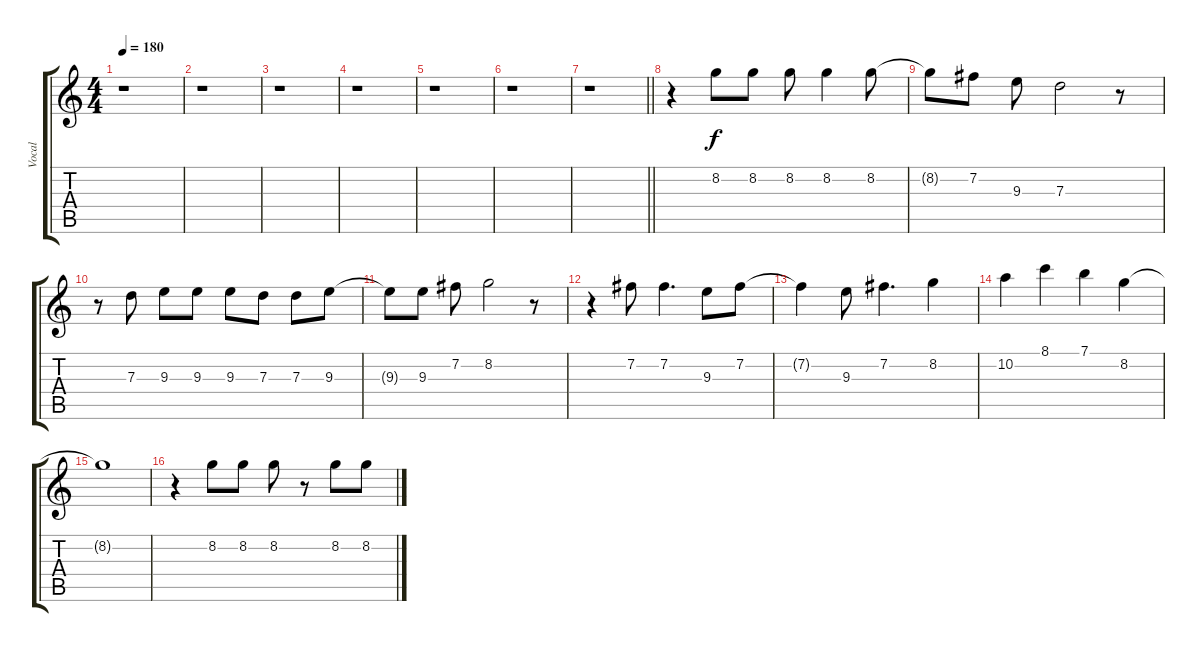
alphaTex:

\track ("Vocal" "Vocal") {instrument electricguitarjazz}
\staff {score tabs}
\tuning (E4 B3 G3 D3 A2 E2) {hide}
\ts (4 4)
\tempo 180
\clef g2
\ks c
r.1{dy f} |
r.1 |
r.1 |
r.1 |
r.1 |
r.1 |
\barLineRight lightlight
r.1 |
r.4 8.2.8 8.2.8 8.2.8 8.2.4 8.2.8 |
8.2{t}.8 7.2.8 9.3.8 7.3.2 r.8 |
r.8 7.3.8 9.3.8 9.3.8 9.3.8 7.3.8 7.3.8 9.3.8 |
9.3{t}.8 9.3.8 7.2.8 8.2.2 r.8 |
r.4 7.2.8 7.2.4{d} 9.3.8 7.2.8 |
7.2{t}.4 9.3.8 7.2.4{d} 8.2.4 |
10.2.4 8.1.4 7.1.4 8.2.4 |
8.2{t}.1 |
r.4 8.2.8 8.2.8 8.2.8 r.8 8.2.8 8.2.8
